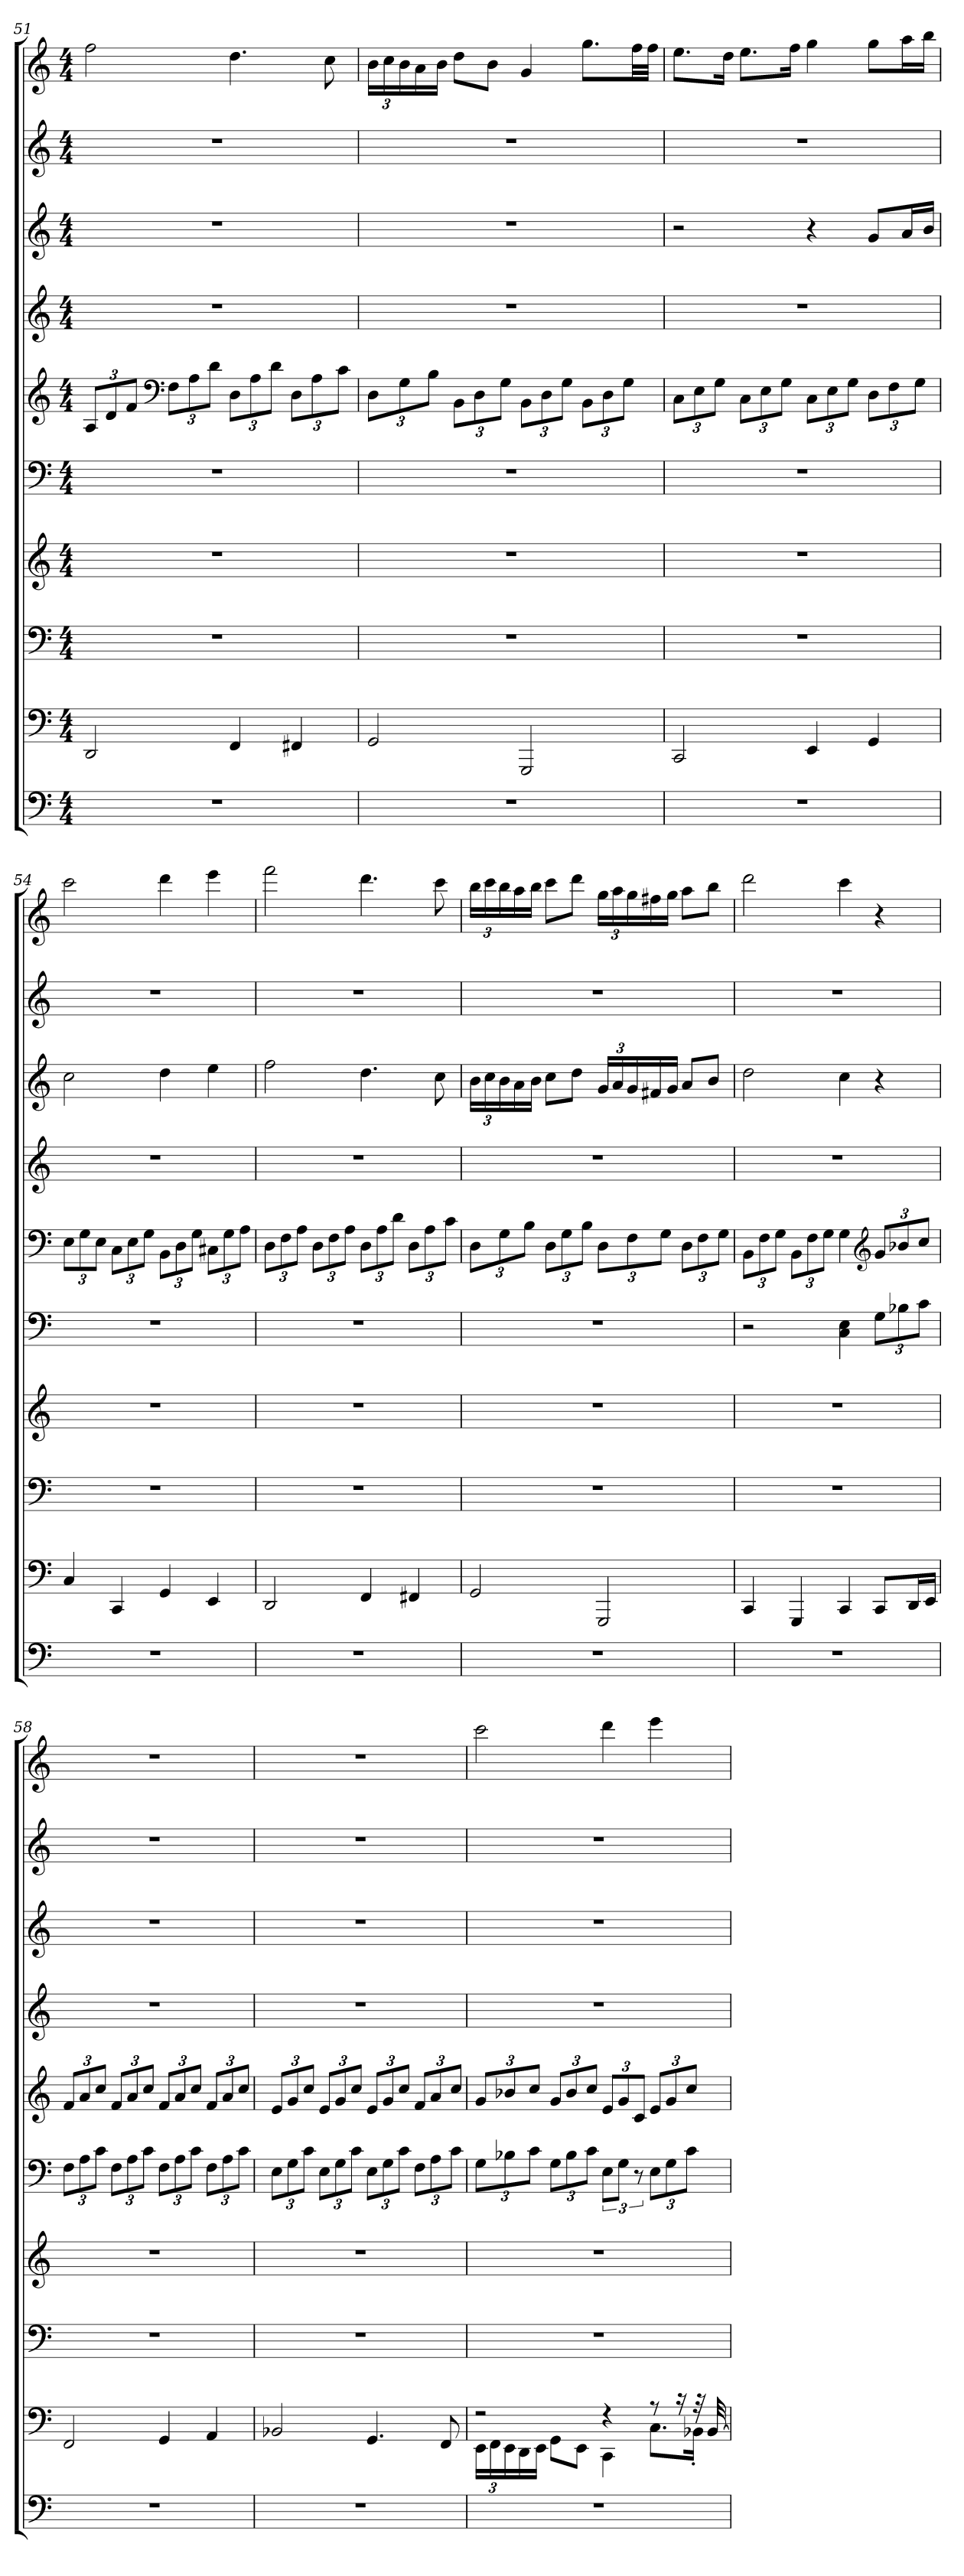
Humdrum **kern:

**kern	**kern	**kern	**kern	**kern	**kern	**kern	**kern	**kern	**kern
*part5	*part5	*part4	*part4	*part3	*part3	*part2	*part2	*part1	*part1
*staff10	*staff9	*staff8	*staff7	*staff6	*staff5	*staff4	*staff3	*staff2	*staff1
*clefF4	*clefF4	*clefF4	*clefG2	*clefF4	*clefG2	*clefG2	*clefG2	*clefG2	*clefG2
*k[]	*k[]	*k[]	*k[]	*k[]	*k[]	*k[]	*k[]	*k[]	*k[]
*M4/4	*M4/4	*M4/4	*M4/4	*M4/4	*M4/4	*M4/4	*M4/4	*M4/4	*M4/4
*MM118	*MM118	*MM118	*MM118	*MM118	*MM118	*MM118	*MM118	*MM118	*MM118
*	*	*	*	*	*Xbrackettup	*	*	*	*
=51	=51	=51	=51	=51	=51	=51	=51	=51	=51
1r	2DD/	1r	1r	1r	12A/L	1r	1r	1r	2ff\
.	.	.	.	.	12d/	.	.	.	.
.	.	.	.	.	12f/J	.	.	.	.
*	*	*	*	*	*clefF4	*	*	*	*
.	.	.	.	.	12F\L	.	.	.	.
.	.	.	.	.	12A\	.	.	.	.
.	.	.	.	.	12d\J	.	.	.	.
.	4FF/	.	.	.	12D\L	.	.	.	4.dd\
.	.	.	.	.	12A\	.	.	.	.
.	.	.	.	.	12d\J	.	.	.	.
.	4FF#X/	.	.	.	12D\L	.	.	.	.
.	.	.	.	.	12A\	.	.	.	.
.	.	.	.	.	.	.	.	.	8cc\
.	.	.	.	.	12c\J	.	.	.	.
=52	=52	=52	=52	=52	=52	=52	=52	=52	=52
*	*	*	*	*	*	*	*	*	*Xbrackettup
*	*	*	*	*	*	*	*	*	*MM118
1r	2GG/	1r	1r	1r	12D\L	1r	1r	1r	24b\LL
.	.	.	.	.	.	.	.	.	24cc\
.	.	.	.	.	12G\	.	.	.	24b\
.	.	.	.	.	.	.	.	.	16a\
.	.	.	.	.	12B\J	.	.	.	.
.	.	.	.	.	.	.	.	.	16b\JJ
.	.	.	.	.	12BB\L	.	.	.	8dd\L
.	.	.	.	.	12D\	.	.	.	.
.	.	.	.	.	.	.	.	.	8b\J
.	.	.	.	.	12G\J	.	.	.	.
.	2GGG/	.	.	.	12BB\L	.	.	.	4g/
.	.	.	.	.	12D\	.	.	.	.
.	.	.	.	.	12G\J	.	.	.	.
.	.	.	.	.	12BB\L	.	.	.	8.gg\L
.	.	.	.	.	12D\	.	.	.	.
.	.	.	.	.	12G\J	.	.	.	.
*	*	*	*	*	*	*	*	*	*MM116
.	.	.	.	.	.	.	.	.	32ff\LL
.	.	.	.	.	.	.	.	.	32ff\JJJ
!!LO:PB:g=z
=53	=53	=53	=53	=53	=53	=53	=53	=53	=53
*	*	*	*	*	*	*	*	*	*MM118
1r	2CC/	1r	1r	1r	12C\L	1r	2r	1r	8.ee\L
.	.	.	.	.	12E\	.	.	.	.
.	.	.	.	.	12G\J	.	.	.	.
.	.	.	.	.	.	.	.	.	16dd\Jk
.	.	.	.	.	12C\L	.	.	.	8.ee\L
.	.	.	.	.	12E\	.	.	.	.
.	.	.	.	.	12G\J	.	.	.	.
.	.	.	.	.	.	.	.	.	16ff\Jk
.	4EE/	.	.	.	12C\L	.	4r	.	4gg\
.	.	.	.	.	12E\	.	.	.	.
.	.	.	.	.	12G\J	.	.	.	.
*	*	*	*	*	*	*	*	*	*MM118
.	4GG/	.	.	.	12D\L	.	8g/L	.	8gg\L
.	.	.	.	.	12F\	.	.	.	.
.	.	.	.	.	.	.	16a/L	.	16aa\L
.	.	.	.	.	12G\J	.	.	.	.
*	*	*	*	*	*	*	*	*	*MM116
.	.	.	.	.	.	.	16b/JJ	.	16bb\JJ
=54	=54	=54	=54	=54	=54	=54	=54	=54	=54
*	*	*	*	*	*	*	*	*	*MM118
1r	4C/	1r	1r	1r	12E\L	1r	2cc\	1r	2ccc\
.	.	.	.	.	12G\	.	.	.	.
.	.	.	.	.	12E\J	.	.	.	.
.	4CC/	.	.	.	12C\L	.	.	.	.
.	.	.	.	.	12E\	.	.	.	.
.	.	.	.	.	12G\J	.	.	.	.
.	4GG/	.	.	.	12BB\L	.	4dd\	.	4ddd\
.	.	.	.	.	12D\	.	.	.	.
.	.	.	.	.	12G\J	.	.	.	.
.	4EE/	.	.	.	12C#X\L	.	4ee\	.	4eee\
.	.	.	.	.	12G\	.	.	.	.
.	.	.	.	.	12A\J	.	.	.	.
=55	=55	=55	=55	=55	=55	=55	=55	=55	=55
*	*	*	*	*	*	*	*	*	*MM118
1r	2DD/	1r	1r	1r	12D\L	1r	2ff\	1r	2fff\
.	.	.	.	.	12F\	.	.	.	.
.	.	.	.	.	12A\J	.	.	.	.
.	.	.	.	.	12D\L	.	.	.	.
.	.	.	.	.	12F\	.	.	.	.
.	.	.	.	.	12A\J	.	.	.	.
.	4FF/	.	.	.	12D\L	.	4.dd\	.	4.ddd\
.	.	.	.	.	12A\	.	.	.	.
.	.	.	.	.	12d\J	.	.	.	.
.	4FF#X/	.	.	.	12D\L	.	.	.	.
.	.	.	.	.	12A\	.	.	.	.
.	.	.	.	.	.	.	8cc\	.	8ccc\
.	.	.	.	.	12c\J	.	.	.	.
!!LO:PB:g=z
=56	=56	=56	=56	=56	=56	=56	=56	=56	=56
*	*	*	*	*	*	*	*Xbrackettup	*	*
*	*	*	*	*	*	*	*	*	*MM118
1r	2GG/	1r	1r	1r	12D\L	1r	24b\LL	1r	24bb\LL
.	.	.	.	.	.	.	24cc\	.	24ccc\
.	.	.	.	.	12G\	.	24b\	.	24bb\
.	.	.	.	.	.	.	16a\	.	16aa\
.	.	.	.	.	12B\J	.	.	.	.
.	.	.	.	.	.	.	16b\JJ	.	16bb\JJ
.	.	.	.	.	12D\L	.	8cc\L	.	8ccc\L
.	.	.	.	.	12G\	.	.	.	.
.	.	.	.	.	.	.	8dd\J	.	8ddd\J
.	.	.	.	.	12B\J	.	.	.	.
*	*	*	*	*	*	*	*	*	*MM118
.	2GGG/	.	.	.	12D\L	.	24g/LL	.	24gg\LL
.	.	.	.	.	.	.	24a/	.	24aa\
.	.	.	.	.	12F\	.	24g/	.	24gg\
.	.	.	.	.	.	.	16f#X/	.	16ff#X\
.	.	.	.	.	12G\J	.	.	.	.
.	.	.	.	.	.	.	16g/JJ	.	16gg\JJ
.	.	.	.	.	12D\L	.	8a/L	.	8aa\L
.	.	.	.	.	12F\	.	.	.	.
.	.	.	.	.	.	.	8b/J	.	8bb\J
.	.	.	.	.	12G\J	.	.	.	.
=57	=57	=57	=57	=57	=57	=57	=57	=57	=57
1r	4CC/	1r	1r	2r	12BB\L	1r	2dd\	1r	2ddd\
.	.	.	.	.	12F\	.	.	.	.
.	.	.	.	.	12G\J	.	.	.	.
.	4GGG/	.	.	.	12BB\L	.	.	.	.
.	.	.	.	.	12F\	.	.	.	.
.	.	.	.	.	12G\J	.	.	.	.
.	4CC/	.	.	4C\ 4E\	4G\	.	4cc\	.	4ccc\
*	*	*	*	*	*clefG2	*	*	*	*
*	*	*	*	*Xbrackettup	*	*	*	*	*
*	*	*	*	*	*	*	*	*	*MM118
.	8CC/L	.	.	12G\L	12g/L	.	4r	.	4r
.	.	.	.	12B-X\	12b-X/	.	.	.	.
.	16DD/L	.	.	.	.	.	.	.	.
.	.	.	.	12c\J	12cc/J	.	.	.	.
.	16EE/JJ	.	.	.	.	.	.	.	.
=58	=58	=58	=58	=58	=58	=58	=58	=58	=58
*	*	*	*	*	*	*	*	*	*MM118
1r	2FF/	1r	1r	12F\L	12f/L	1r	1r	1r	1r
.	.	.	.	12A\	12a/	.	.	.	.
.	.	.	.	12c\J	12cc/J	.	.	.	.
.	.	.	.	12F\L	12f/L	.	.	.	.
.	.	.	.	12A\	12a/	.	.	.	.
.	.	.	.	12c\J	12cc/J	.	.	.	.
.	4GG/	.	.	12F\L	12f/L	.	.	.	.
.	.	.	.	12A\	12a/	.	.	.	.
.	.	.	.	12c\J	12cc/J	.	.	.	.
.	4AA/	.	.	12F\L	12f/L	.	.	.	.
.	.	.	.	12A\	12a/	.	.	.	.
.	.	.	.	12c\J	12cc/J	.	.	.	.
!!LO:PB:g=z
=59	=59	=59	=59	=59	=59	=59	=59	=59	=59
*	*	*	*	*	*	*	*	*	*MM118
1r	2BB-X/	1r	1r	12E\L	12e/L	1r	1r	1r	1r
.	.	.	.	12G\	12g/	.	.	.	.
.	.	.	.	12c\J	12cc/J	.	.	.	.
.	.	.	.	12E\L	12e/L	.	.	.	.
.	.	.	.	12G\	12g/	.	.	.	.
.	.	.	.	12c\J	12cc/J	.	.	.	.
.	4.GG/	.	.	12E\L	12e/L	.	.	.	.
.	.	.	.	12G\	12g/	.	.	.	.
.	.	.	.	12c\J	12cc/J	.	.	.	.
.	.	.	.	12F\L	12f/L	.	.	.	.
.	.	.	.	12A\	12a/	.	.	.	.
.	8FF/	.	.	.	.	.	.	.	.
.	.	.	.	12c\J	12cc/J	.	.	.	.
=60	=60	=60	=60	=60	=60	=60	=60	=60	=60
*	*^	*	*	*	*	*	*	*	*
*	*	*Xbrackettup	*	*	*	*	*	*	*	*
*	*v	*v	*	*	*	*	*	*	*	*
*	*	*	*	*	*	*	*	*	*MM118
*	*^	*	*	*	*	*	*	*	*
1r	2r	24EE\LL	1r	1r	12G\L	12g/L	1r	1r	1r	2ccc\
.	.	24FF\	.	.	.	.	.	.	.	.
.	.	24EE\	.	.	12B-X\	12b-X/	.	.	.	.
.	.	16DD\	.	.	.	.	.	.	.	.
.	.	.	.	.	12c\J	12cc/J	.	.	.	.
.	.	16EE\JJ	.	.	.	.	.	.	.	.
.	.	8GG\L	.	.	12G\L	12g/L	.	.	.	.
.	.	.	.	.	12B-\	12b-/	.	.	.	.
.	.	8EE\J	.	.	.	.	.	.	.	.
.	.	.	.	.	12c\J	12cc/J	.	.	.	.
*	*	*	*	*	*brackettup	*	*	*	*	*
.	4r	4CC\	.	.	12E\L	12e/L	.	.	.	4ddd\
.	.	.	.	.	12G\J	12g/	.	.	.	.
.	.	.	.	.	12r	12c/J	.	.	.	.
*	*	*	*	*	*Xbrackettup	*	*	*	*	*
.	8r	8.C\L	.	.	12E\L	12e/L	.	.	.	4eee\
.	.	.	.	.	12G\	12g/	.	.	.	.
.	16r	.	.	.	.	.	.	.	.	.
.	.	.	.	.	12c\J	12cc/J	.	.	.	.
.	32r	16BB-X'\Jk	.	.	.	.	.	.	.	.
.	[32BB-/	.	.	.	.	.	.	.	.	.
*	*v	*v	*	*	*	*	*	*	*	*
=	=	=	=	=	=	=	=	=	=
*-	*-	*-	*-	*-	*-	*-	*-	*-	*-
